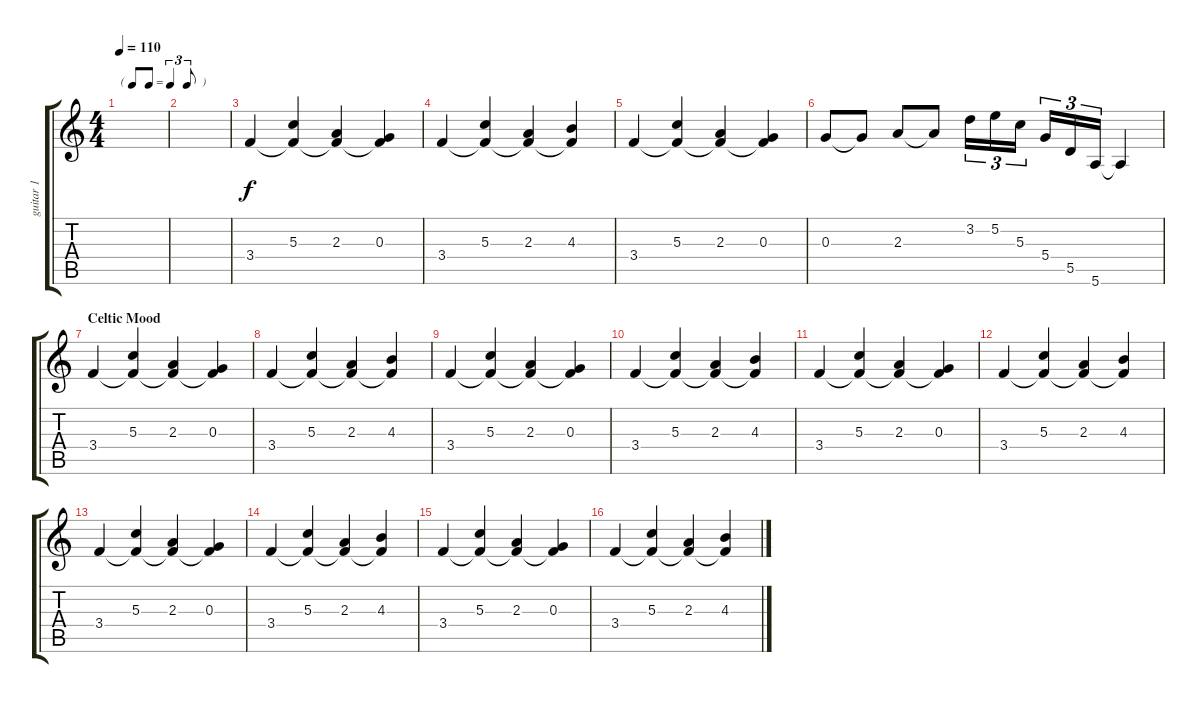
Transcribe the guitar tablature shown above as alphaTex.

\track ("guitar 1" "guitar 1") {instrument overdrivenguitar}
\staff {score tabs}
\tuning (E4 B3 G3 D3 A2 E2) {hide}
\ts (4 4)
\tf triplet8th
\tempo 110
\clef g2
\ks c
|
|
3.4.4{instrument acousticguitarnylon} (5.3 3.4{t}).4 (2.3 3.4{t}).4 (0.3 3.4{t}).4 |
3.4.4 (5.3 3.4{t}).4 (2.3 3.4{t}).4 (4.3 3.4{t}).4 |
3.4.4 (5.3 3.4{t}).4 (2.3 3.4{t}).4 (0.3 3.4{t}).4 |
0.3.8 0.3{t}.8 2.3.8 2.3{t}.8 3.2.16{tu (3 2)} 5.2.16{tu (3 2)} 5.3.16{tu (3 2)} 5.4.16{tu (3 2)} 5.5.16{tu (3 2)} 5.6.16{tu (3 2)} 5.6{t}.4 |
\section ("" "Celtic Mood")
3.4.4{instrument acousticguitarnylon} (5.3 3.4{t}).4 (2.3 3.4{t}).4 (0.3 3.4{t}).4 |
3.4.4 (5.3 3.4{t}).4 (2.3 3.4{t}).4 (4.3 3.4{t}).4 |
3.4.4 (5.3 3.4{t}).4 (2.3 3.4{t}).4 (0.3 3.4{t}).4 |
3.4.4 (5.3 3.4{t}).4 (2.3 3.4{t}).4 (4.3 3.4{t}).4 |
3.4.4{instrument acousticguitarnylon} (5.3 3.4{t}).4 (2.3 3.4{t}).4 (0.3 3.4{t}).4 |
3.4.4 (5.3 3.4{t}).4 (2.3 3.4{t}).4 (4.3 3.4{t}).4 |
3.4.4 (5.3 3.4{t}).4 (2.3 3.4{t}).4 (0.3 3.4{t}).4 |
3.4.4 (5.3 3.4{t}).4 (2.3 3.4{t}).4 (4.3 3.4{t}).4 |
3.4.4{instrument acousticguitarnylon} (5.3 3.4{t}).4 (2.3 3.4{t}).4 (0.3 3.4{t}).4 |
3.4.4 (5.3 3.4{t}).4 (2.3 3.4{t}).4 (4.3 3.4{t}).4
